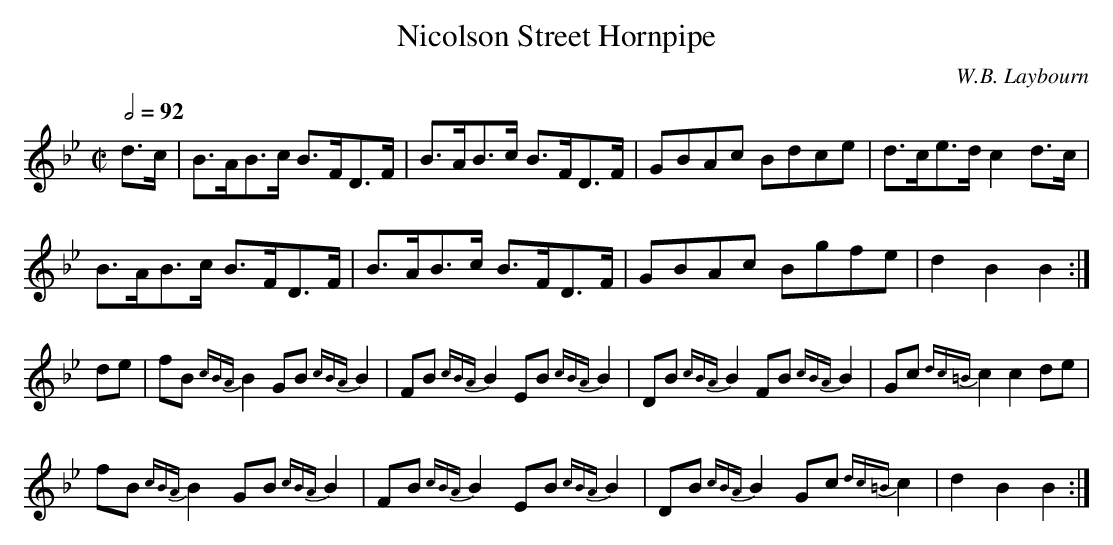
X:1
T:Nicolson Street Hornpipe
C:W.B. Laybourn
M:C|
L:1/8
Q:1/2=92
K:Bb
d>c|B>AB>c    B>FD>F    |B>AB>c     B>FD>F    |GBAc       Bdce       |d>ce>d      c2d>c|
    B>AB>c    B>FD>F    |B>AB>c     B>FD>F    |GBAc       Bgfe       |d2       B2 B2  :|
de|fB {cBA}B2 GB {cBA}B2|FB {cBA}B2 EB {cBA}B2|DB {cBA}B2 FB  {cBA}B2|Gc {dc=B}c2 c2de |
   fB {cBA}B2 GB {cBA}B2|FB {cBA}B2 EB {cBA}B2|DB {cBA}B2 Gc {dc=B}c2|d2       B2 B2  :|
